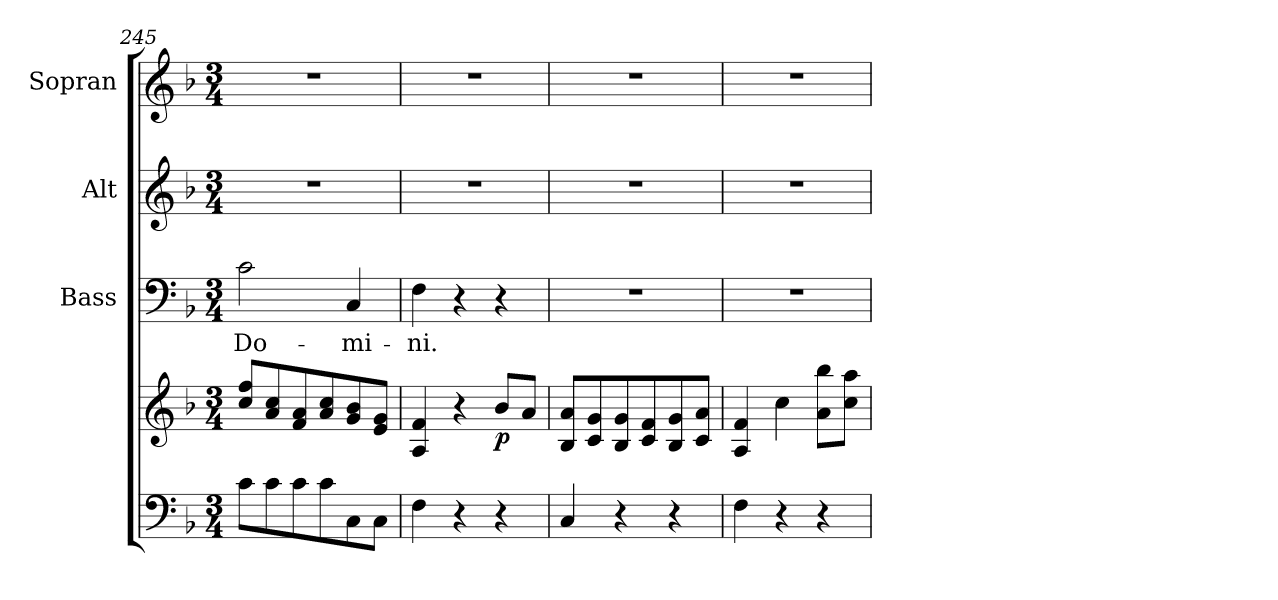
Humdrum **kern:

**kern	**kern	**dynam	**kern	**text	**kern	**kern
*part4	*part4	*part4	*part3	*part3	*part2	*part1
*staff5	*staff4	*staff4/5	*staff3	*staff3	*staff2	*staff1
*	*	*	*I"Bass	*	*I"Alt	*I"Sopran
*	*	*	*I'B.	*	*I'A.	*I'S.
*clefF4	*clefG2	*	*clefF4	*	*clefG2	*clefG2
*k[b-]	*k[b-]	*	*k[b-]	*	*k[b-]	*k[b-]
*F:	*F:	*	*F:	*	*F:	*F:
*M3/4	*M3/4	*	*M3/4	*	*M3/4	*M3/4
=245	=245	=245	=245	=245	=245	=245
!	!	!	!	!LO:LY:b	!	!
8c\L	8cc/ 8ff/L	.	2c\	Do-	2.r	2.r
8c\	8a/ 8cc/	.	.	.	.	.
8c\	8f/ 8a/	.	.	.	.	.
8c\	8a/ 8cc/	.	.	.	.	.
!	!	!	!	!LO:LY:b	!	!
8C\	8g/ 8b-/	.	4C/	-mi-	.	.
8C\J	8e/ 8g/J	.	.	.	.	.
=246	=246	=246	=246	=246	=246	=246
!	!	!	!	!LO:LY:b	!	!
4F\	4A/ 4f/	.	4F\	-ni.	2.r	2.r
4r	4r	.	4r	.	.	.
!	!	!LO:DY:b	!	!	!	!
4r	8b-/L	p	4r	.	.	.
.	8a/J	.	.	.	.	.
=247	=247	=247	=247	=247	=247	=247
4C/	8B-/ 8a/L	.	2.r	.	2.r	2.r
.	8c/ 8g/	.	.	.	.	.
4r	8B-/ 8g/	.	.	.	.	.
.	8c/ 8f/	.	.	.	.	.
4r	8B-/ 8g/	.	.	.	.	.
.	8c/ 8a/J	.	.	.	.	.
!!LO:LB:g=z
=248	=248	=248	=248	=248	=248	=248
4F\	4A/ 4f/	.	2.r	.	2.r	2.r
4r	4cc\	.	.	.	.	.
4r	8a\ 8bb-\L	.	.	.	.	.
.	8cc\ 8aa\J	.	.	.	.	.
=	=	=	=	=	=	=
*-	*-	*-	*-	*-	*-	*-
